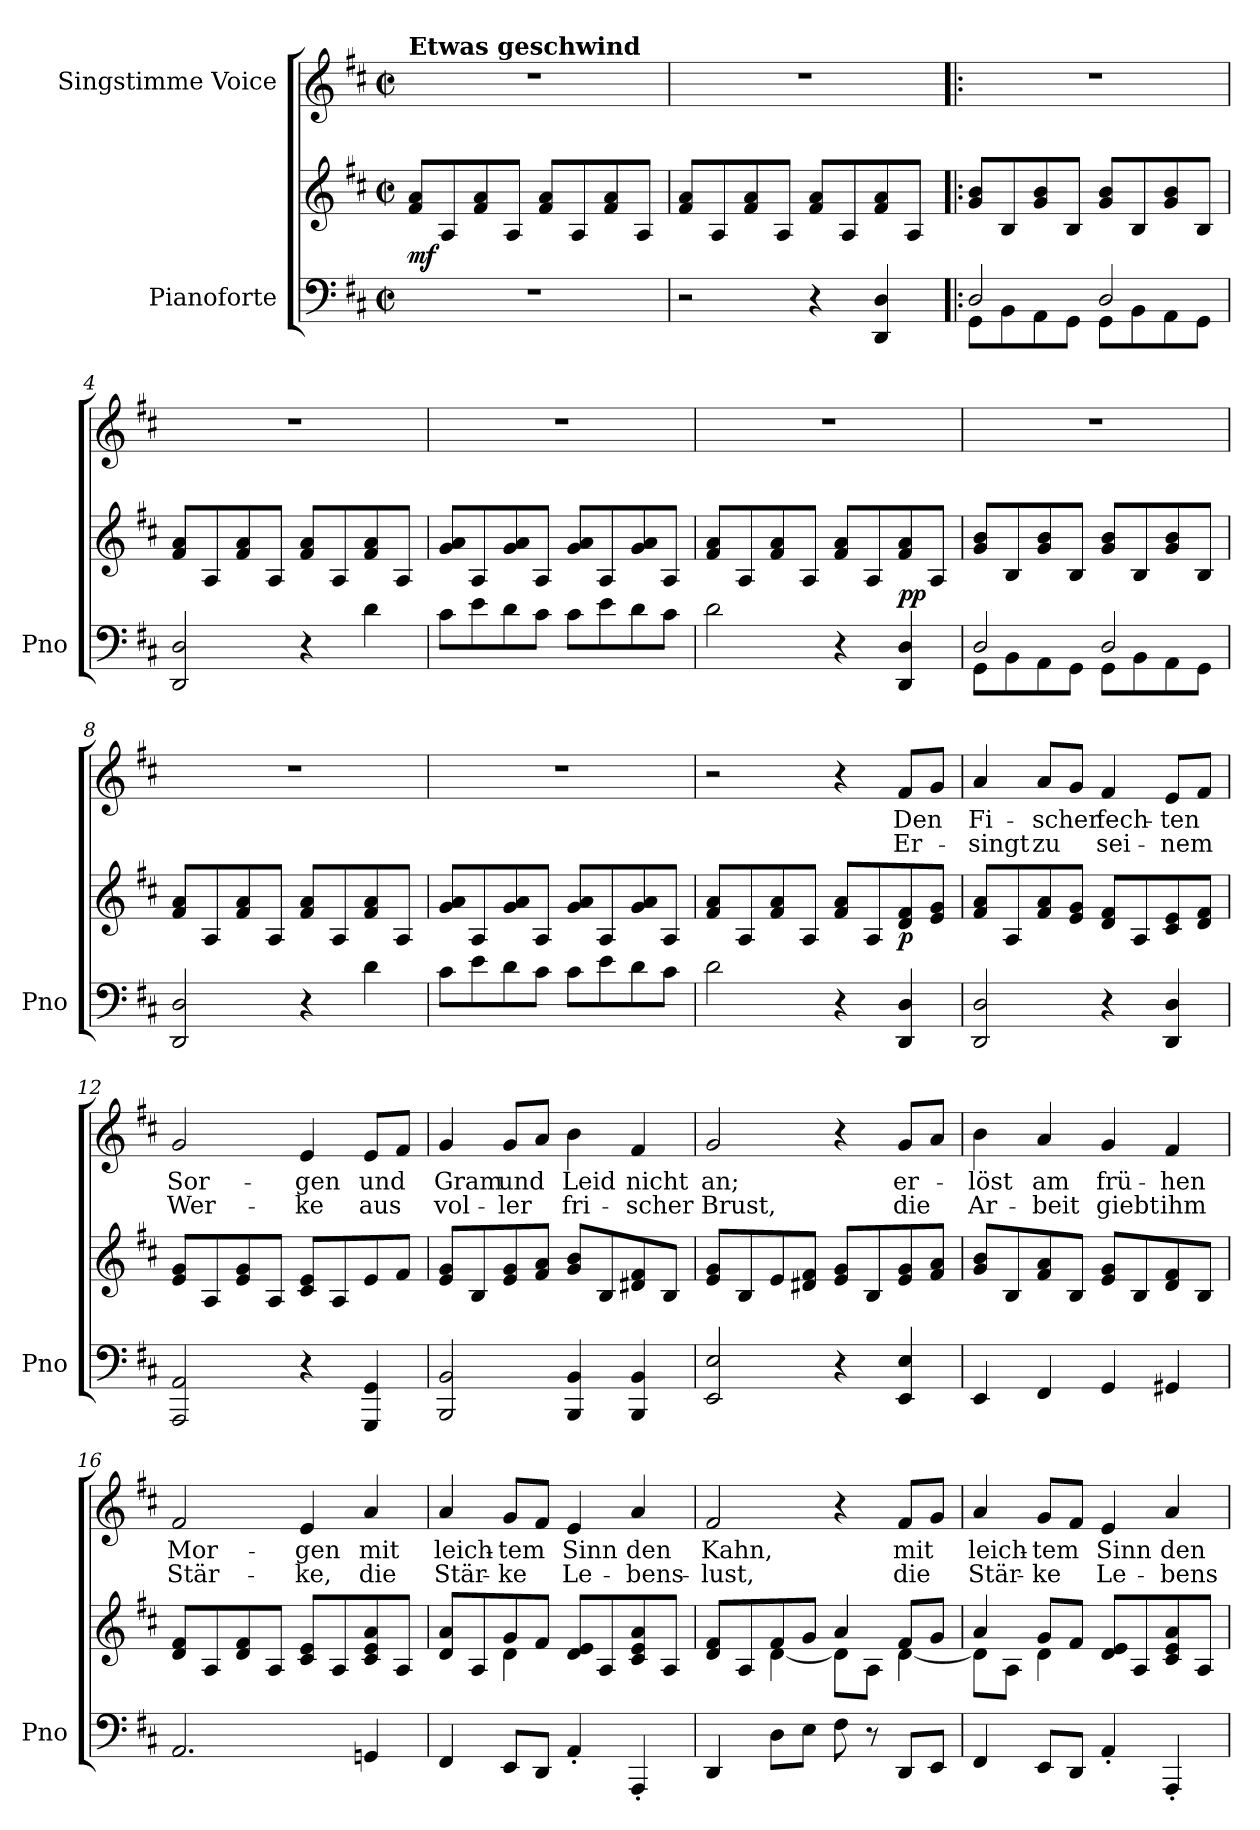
**kern	**kern	**dynam	**kern	**text	**text
*part2	*part2	*part2	*part1	*part1	*part1
*staff3	*staff2	*staff2/3	*staff1	*staff1	*staff1
*I"Pianoforte	*	*	*I"Singstimme            Voice	*	*
*I'Pno	*	*	*	*	*
*clefF4	*clefG2	*	*clefG2	*	*
*k[f#c#]	*k[f#c#]	*	*k[f#c#]	*	*
*M2/2	*M2/2	*	*M2/2	*	*
*met(c|)	*met(c|)	*	*met(c|)	*	*
=1	=1	=1	=1	=1	=1
!	!	!	!LO:TX:a:B:t=Etwas geschwind	!	!
!	!	!LO:DY:b	!	!	!
1r	8f#/ 8a/L	mf	1r	.	.
.	8A/	.	.	.	.
.	8f#/ 8a/	.	.	.	.
.	8A/J	.	.	.	.
.	8f#/ 8a/L	.	.	.	.
.	8A/	.	.	.	.
.	8f#/ 8a/	.	.	.	.
.	8A/J	.	.	.	.
=2	=2	=2	=2	=2	=2
2r	8f#/ 8a/L	.	1r	.	.
.	8A/	.	.	.	.
.	8f#/ 8a/	.	.	.	.
.	8A/J	.	.	.	.
4r	8f#/ 8a/L	.	.	.	.
.	8A/	.	.	.	.
4DD/ 4D/	8f#/ 8a/	.	.	.	.
.	8A/J	.	.	.	.
=3!|:	=3!|:	=3!|:	=3!|:	=3!|:	=3!|:
*^	*	*	*	*	*
2D/	8GG\L	8g/ 8b/L	.	1r	.	.
.	8BB\	8B/	.	.	.	.
.	8AA\	8g/ 8b/	.	.	.	.
.	8GG\J	8B/J	.	.	.	.
2D/	8GG\L	8g/ 8b/L	.	.	.	.
.	8BB\	8B/	.	.	.	.
.	8AA\	8g/ 8b/	.	.	.	.
.	8GG\J	8B/J	.	.	.	.
*v	*v	*	*	*	*	*
=4	=4	=4	=4	=4	=4
2DD/ 2D/	8f#/ 8a/L	.	1r	.	.
.	8A/	.	.	.	.
.	8f#/ 8a/	.	.	.	.
.	8A/J	.	.	.	.
4r	8f#/ 8a/L	.	.	.	.
.	8A/	.	.	.	.
4d\	8f#/ 8a/	.	.	.	.
.	8A/J	.	.	.	.
=5	=5	=5	=5	=5	=5
8c#\L	8g/ 8a/L	.	1r	.	.
8e\	8A/	.	.	.	.
8d\	8g/ 8a/	.	.	.	.
8c#\J	8A/J	.	.	.	.
8c#\L	8g/ 8a/L	.	.	.	.
8e\	8A/	.	.	.	.
8d\	8g/ 8a/	.	.	.	.
8c#\J	8A/J	.	.	.	.
!!LO:LB:g=z
=6	=6	=6	=6	=6	=6
2d\	8f#/ 8a/L	.	1r	.	.
.	8A/	.	.	.	.
.	8f#/ 8a/	.	.	.	.
.	8A/J	.	.	.	.
4r	8f#/ 8a/L	.	.	.	.
.	8A/	.	.	.	.
!	!	!LO:DY:b	!	!	!
4DD/ 4D/	8f#/ 8a/	pp	.	.	.
.	8A/J	.	.	.	.
=7	=7	=7	=7	=7	=7
*^	*	*	*	*	*
2D/	8GG\L	8g/ 8b/L	.	1r	.	.
.	8BB\	8B/	.	.	.	.
.	8AA\	8g/ 8b/	.	.	.	.
.	8GG\J	8B/J	.	.	.	.
2D/	8GG\L	8g/ 8b/L	.	.	.	.
.	8BB\	8B/	.	.	.	.
.	8AA\	8g/ 8b/	.	.	.	.
.	8GG\J	8B/J	.	.	.	.
*v	*v	*	*	*	*	*
=8	=8	=8	=8	=8	=8
2DD/ 2D/	8f#/ 8a/L	.	1r	.	.
.	8A/	.	.	.	.
.	8f#/ 8a/	.	.	.	.
.	8A/J	.	.	.	.
4r	8f#/ 8a/L	.	.	.	.
.	8A/	.	.	.	.
4d\	8f#/ 8a/	.	.	.	.
.	8A/J	.	.	.	.
=9	=9	=9	=9	=9	=9
8c#\L	8g/ 8a/L	.	1r	.	.
8e\	8A/	.	.	.	.
8d\	8g/ 8a/	.	.	.	.
8c#\J	8A/J	.	.	.	.
8c#\L	8g/ 8a/L	.	.	.	.
8e\	8A/	.	.	.	.
8d\	8g/ 8a/	.	.	.	.
8c#\J	8A/J	.	.	.	.
=10	=10	=10	=10	=10	=10
2d\	8f#/ 8a/L	.	2r	.	.
.	8A/	.	.	.	.
.	8f#/ 8a/	.	.	.	.
.	8A/J	.	.	.	.
4r	8f#/ 8a/L	.	4r	.	.
.	8A/	.	.	.	.
!	!	!LO:DY:b	!	!LO:LY:b	!LO:LY:b
4DD/ 4D/	8d/ 8f#/	p	8f#/L	Den	Er-
.	8e/ 8g/J	.	8g/J	.	.
!!LO:LB:g=z
=11	=11	=11	=11	=11	=11
!	!	!	!	!LO:LY:b	!LO:LY:b
2DD/ 2D/	8f#/ 8a/L	.	4a/	Fi-	singt
.	8A/	.	.	.	.
!	!	!	!	!LO:LY:b	!LO:LY:b
.	8f#/ 8a/	.	8a/L	-scher	zu
.	8e/ 8g/J	.	8g/J	.	.
!	!	!	!	!LO:LY:b	!LO:LY:b
4r	8d/ 8f#/L	.	4f#/	fech-	sei-
.	8A/	.	.	.	.
!	!	!	!	!LO:LY:b	!LO:LY:b
4DD/ 4D/	8c#/ 8e/	.	8e/L	-ten	-nem
.	8d/ 8f#/J	.	8f#/J	.	.
=12	=12	=12	=12	=12	=12
!	!	!	!	!LO:LY:b	!LO:LY:b
2AAA/ 2AA/	8e/ 8g/L	.	2g/	Sor-	Wer-
.	8A/	.	.	.	.
.	8e/ 8g/	.	.	.	.
.	8A/J	.	.	.	.
!	!	!	!	!LO:LY:b	!LO:LY:b
4r	8c#/ 8e/L	.	4e/	-gen	-ke
.	8A/	.	.	.	.
!	!	!	!	!LO:LY:b	!LO:LY:b
4GGG/ 4GG/	8e/	.	8e/L	und	aus
.	8f#/J	.	8f#/J	.	.
=13	=13	=13	=13	=13	=13
!	!	!	!	!LO:LY:b	!LO:LY:b
2BBB/ 2BB/	8e/ 8g/L	.	4g/	Gram	vol-
.	8B/	.	.	.	.
!	!	!	!	!LO:LY:b	!LO:LY:b
.	8e/ 8g/	.	8g/L	und	-ler
.	8f#/ 8a/J	.	8a/J	.	.
!	!	!	!	!LO:LY:b	!LO:LY:b
4BBB/ 4BB/	8g/ 8b/L	.	4b\	Leid	fri-
.	8B/	.	.	.	.
!	!	!	!	!LO:LY:b	!LO:LY:b
4BBB/ 4BB/	8d#X/ 8f#/	.	4f#/	nicht	-scher
.	8B/J	.	.	.	.
=14	=14	=14	=14	=14	=14
!	!	!	!	!LO:LY:b	!LO:LY:b
2EE/ 2E/	8e/ 8g/L	.	2g/	an;	Brust,
.	8B/	.	.	.	.
.	8e/	.	.	.	.
.	8d#X/ 8f#/J	.	.	.	.
4r	8e/ 8g/L	.	4r	.	.
.	8B/	.	.	.	.
!	!	!	!	!LO:LY:b	!LO:LY:b
4EE/ 4E/	8e/ 8g/	.	8g/L	er-	die
.	8f#/ 8a/J	.	8a/J	.	.
=15	=15	=15	=15	=15	=15
!	!	!	!	!LO:LY:b	!LO:LY:b
4EE/	8g/ 8b/L	.	4b\	-löst	Ar-
.	8B/	.	.	.	.
!	!	!	!	!LO:LY:b	!LO:LY:b
4FF#/	8f#/ 8a/	.	4a/	am	-beit
.	8B/J	.	.	.	.
!	!	!	!	!LO:LY:b	!LO:LY:b
4GG/	8e/ 8g/L	.	4g/	frü-	giebt
.	8B/	.	.	.	.
!	!	!	!	!LO:LY:b	!LO:LY:b
4GG#X/	8d/ 8f#/	.	4f#/	-hen	ihm
.	8B/J	.	.	.	.
!!LO:LB:g=z
=16	=16	=16	=16	=16	=16
!	!	!	!	!LO:LY:b	!LO:LY:b
2.AA/	8d/ 8f#/L	.	2f#/	Mor-	Stär-
.	8A/	.	.	.	.
.	8d/ 8f#/	.	.	.	.
.	8A/J	.	.	.	.
!	!	!	!	!LO:LY:b	!LO:LY:b
.	8c#/ 8e/L	.	4e/	-gen	-ke,
.	8A/	.	.	.	.
!	!	!	!	!LO:LY:b	!LO:LY:b
4GGn/	8c#/ 8e/ 8a/	.	4a/	mit	die
.	8A/J	.	.	.	.
=17	=17	=17	=17	=17	=17
*	*^	*	*	*	*
!	!	!	!	!	!LO:LY:b	!LO:LY:b
4FF#/	8d/ 8a/L	4rddyy	.	4a/	leich-	Stär-
.	8A/	.	.	.	.	.
!	!	!	!	!	!LO:LY:b	!LO:LY:b
8EE/L	8g/	4d\	.	8g/L	-tem	-ke
8DD/J	8f#/J	.	.	8f#/J	.	.
!	!	!	!	!	!LO:LY:b	!LO:LY:b
4AA'/	8d/ 8e/L	2ryy	.	4e/	Sinn	Le-
.	8A/	.	.	.	.	.
!	!	!	!	!	!LO:LY:b	!LO:LY:b
4AAA'/	8c#/ 8e/ 8a/	.	.	4a/	den	-bens-
.	8A/J	.	.	.	.	.
=18	=18	=18	=18	=18	=18	=18
!	!	!	!	!	!LO:LY:b	!LO:LY:b
4DD/	8d/ 8f#/L	4ryy	.	2f#/	Kahn,	-lust,
.	8A/	.	.	.	.	.
8D\L	8f#/	[4d\	.	.	.	.
8E\J	8g/J	.	.	.	.	.
8F#\	4a/	8d\L]	.	4r	.	.
8r	.	8A\J	.	.	.	.
!	!	!	!	!	!LO:LY:b	!LO:LY:b
8DD/L	8f#/L	[4d\	.	8f#/L	mit	die
8EE/J	8g/J	.	.	8g/J	.	.
=19	=19	=19	=19	=19	=19	=19
!	!	!	!	!	!LO:LY:b	!LO:LY:b
4FF#/	4a/	8d\L]	.	4a/	leich-	Stär-
.	.	8A\J	.	.	.	.
!	!	!	!	!	!LO:LY:b	!LO:LY:b
8EE/L	8g/L	4d\	.	8g/L	-tem	-ke
8DD/J	8f#/J	.	.	8f#/J	.	.
!	!	!	!	!	!LO:LY:b	!LO:LY:b
4AA'/	8d/ 8e/L	2ryy	.	4e/	Sinn	Le-
.	8A/	.	.	.	.	.
!	!	!	!	!	!LO:LY:b	!LO:LY:b
4AAA'/	8c#/ 8e/ 8a/	.	.	4a/	den	-bens-
.	8A/J	.	.	.	.	.
*	*v	*v	*	*	*	*
=	=	=	=	=	=
*-	*-	*-	*-	*-	*-
